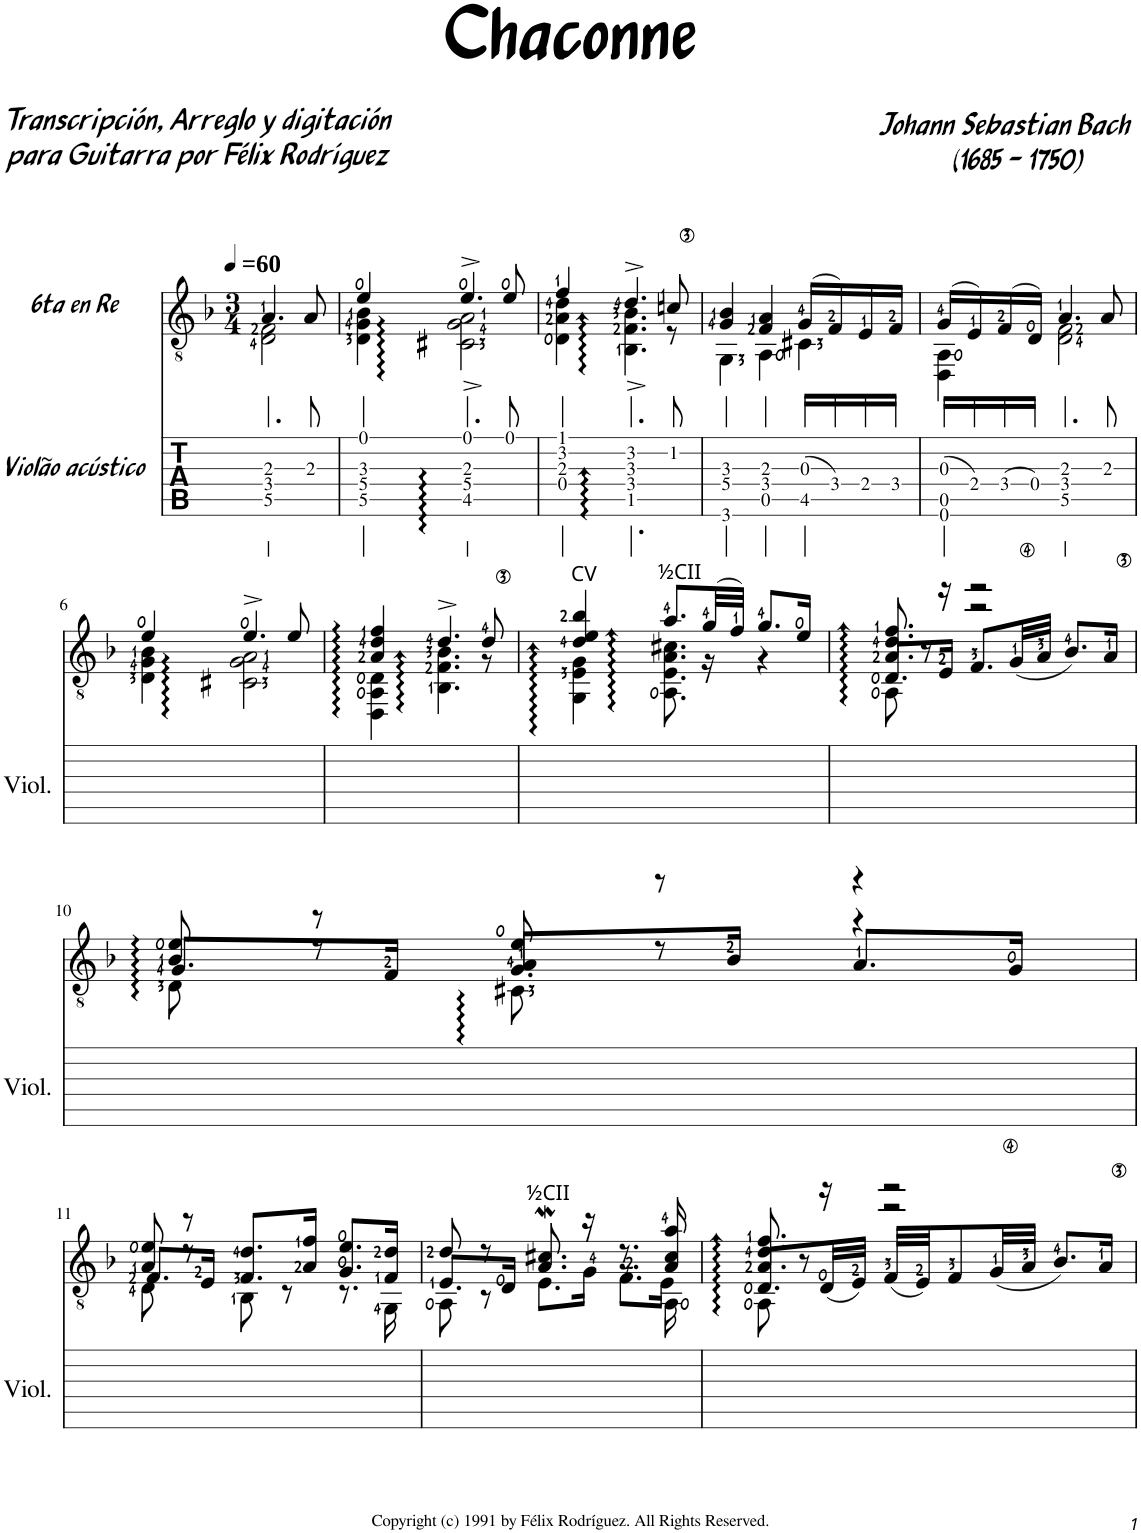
**kern	**kern
*part2	*part1
*staff2	*staff1
*I"Violão acústico	*I"6ta en Re
*I'Viol.	*
*stria6	*
*	*clefGv2
*k[b-]	*k[b-]
*M3/4	*M3/4
*MM60	*MM60
=1	=1
*^	*^
4.A/	2D\ 2F\	4.A/	2D\ 2F\
8A/	.	8A/	.
=2	=2	=2	=2
4e/	4D\ 4G\ 4B-\	4e/	4D\ 4G\ 4B-\
4.e^/	2C#X\ 2G\ 2A\	4.e^/	2C#X\ 2G\ 2A\
8e/	.	8e/	.
=3	=3	=3	=3
4f/	4D\ 4A\ 4d\	4f/	4D\ 4A\ 4d\
4.d^/	4.BB-\ 4.F\ 4.B-\	4.d^/	4.BB-\ 4.F\ 4.B-\
8cn/	8r	8cn/	8r
=4	=4	=4	=4
4G/ 4B-/	4GG\	4G/ 4B-/	4GG\
4F/ 4A/	4AA\	4F/ 4A/	4AA\
(16G/LL	4C#X\	(16G/LL	4C#X\
16F/)	.	16F/)	.
16E/	.	16E/	.
16F/JJ	.	16F/JJ	.
=5	=5	=5	=5
(16G/LL	4DD\ 4AA\	(16G/LL	4DD\ 4AA\
16E/)	.	16E/)	.
(16F/	.	(16F/	.
16D/JJ)	.	16D/JJ)	.
4.A/	2D\ 2F\	4.A/	2D\ 2F\
8A/	.	8A/	.
*v	*v	*	*
!!LO:LB:g=z	!!
=6	=6	=6
2.r	4e/	4D\ 4G\ 4B-\
.	4.e^/	2C#X\ 2G\ 2A\
.	8e/	.
=7	=7	=7
2.r	4A/ 4d/ 4f/	4DD\ 4AA\ 4D\
.	4.d^/	4.BB-\ 4.F\ 4.B-\
.	8d/	8r
=8	=8	=8
!	!LO:TX:a:t=CV	!
2.r	4d/ 4e/ 4b-/	4GG\ 4E\ 4G\
!	!LO:TX:a:t=½CII	!
.	8.a/L	8.AA\ 8.E\ 8.A\ 8.c#X\
.	(32g/LL	16r
.	32f/JJJ)	.
.	8.g/L	4r
.	16e/Jk	.
=9	=9	=9
*	*	*^
2.r	8.A/ 8.d/ 8.f/	8AA\	8.D/L
.	.	8r	.
.	16r	.	16E/Jk
.	2r	2r	8.F/L
.	.	.	(32G/LL
.	.	.	32A/JJJ
.	.	.	8.B-/L)
.	.	.	16A/Jk
!!LO:LB:g=z	!!	!!
=10	=10	=10	=10
2.r	8B-/ 8e/	8D\	8.G/L
.	8r	8r	.
.	.	.	16F/Jk
.	8A/ 8e/	8C#X\	8.G/L
.	8r	8r	.
.	.	.	16B-/Jk
.	4r	4r	8.A/L
.	.	.	16G/Jk
!!LO:LB:g=z	!!	!!
=11	=11	=11	=11
2.r	8A/ 8e/	8D\	8.F/L
.	8r	8r	.
.	.	.	16E/Jk
.	8.F/ 8.d/L	8BB-\	2ryy
.	.	8r	.
.	16A/ 16f/Jk	.	.
.	8.G/ 8.e/L	8.r	.
.	16F/ 16d/Jk	16GG\	.
=12	=12	=12	=12
2.r	8d/	8.E/L	8AA\
.	8r	.	8r
.	.	16D/Jk	.
!	!LO:TX:a:t=½CII	!	!
.	8.A/m 8.c#X/m	8.E\L	4ryy
.	16r	16G\Jk	.
.	8.r	8.F\L	8.r
.	16A/ 16c#/ 16a/	16E\Jk	16AA\
=13	=13	=13	=13
2.r	8.A/ 8.d/ 8.f/	8AA\	8.D/L
.	.	8r	.
.	16r	.	(32D/LL
.	.	.	32E/JJJ)
.	2r	2r	(32F/LLL
.	.	.	32E/JJ)
.	.	.	8F/
.	.	.	(32G/LL
.	.	.	32A/JJJ
.	.	.	8.B-/L)
.	.	.	16A/Jk
*	*v	*v	*v
=	=
*-	*-
